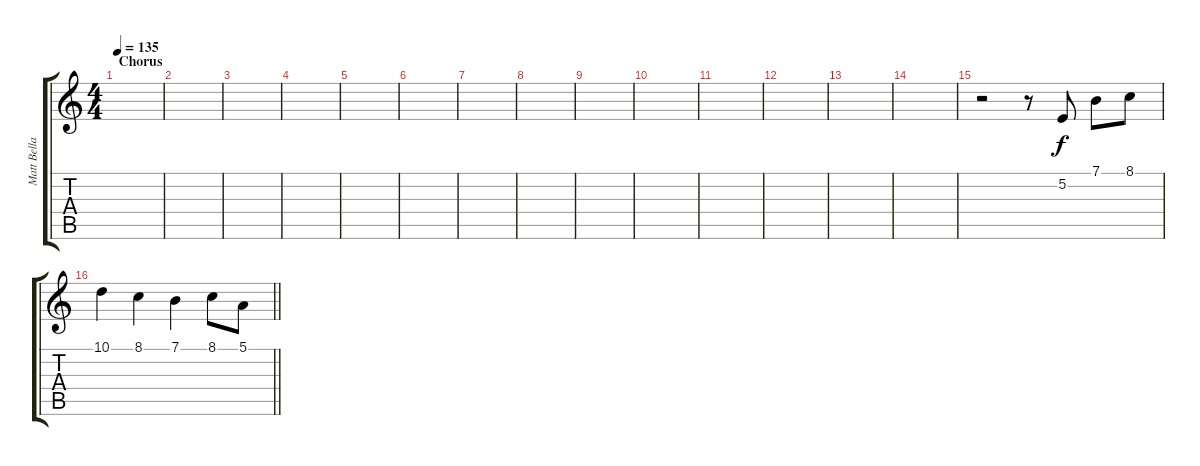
\track ("Matt Bellamy (Piano)" "Matt Bella") {instrument acousticgrandpiano}
\staff {score tabs}
\tuning (E4 B3 G3 D3 A2 E2) {hide}
\ts (4 4)
\section ("" "Chorus")
\tempo 135
\clef g2
\ks c
|
|
|
|
|
|
|
|
|
|
|
|
|
|
r.2 r.8 5.2.8 7.1.8 8.1.8 |
\barLineRight lightlight
10.1.4 8.1.4 7.1.4 8.1.8 5.1.8
